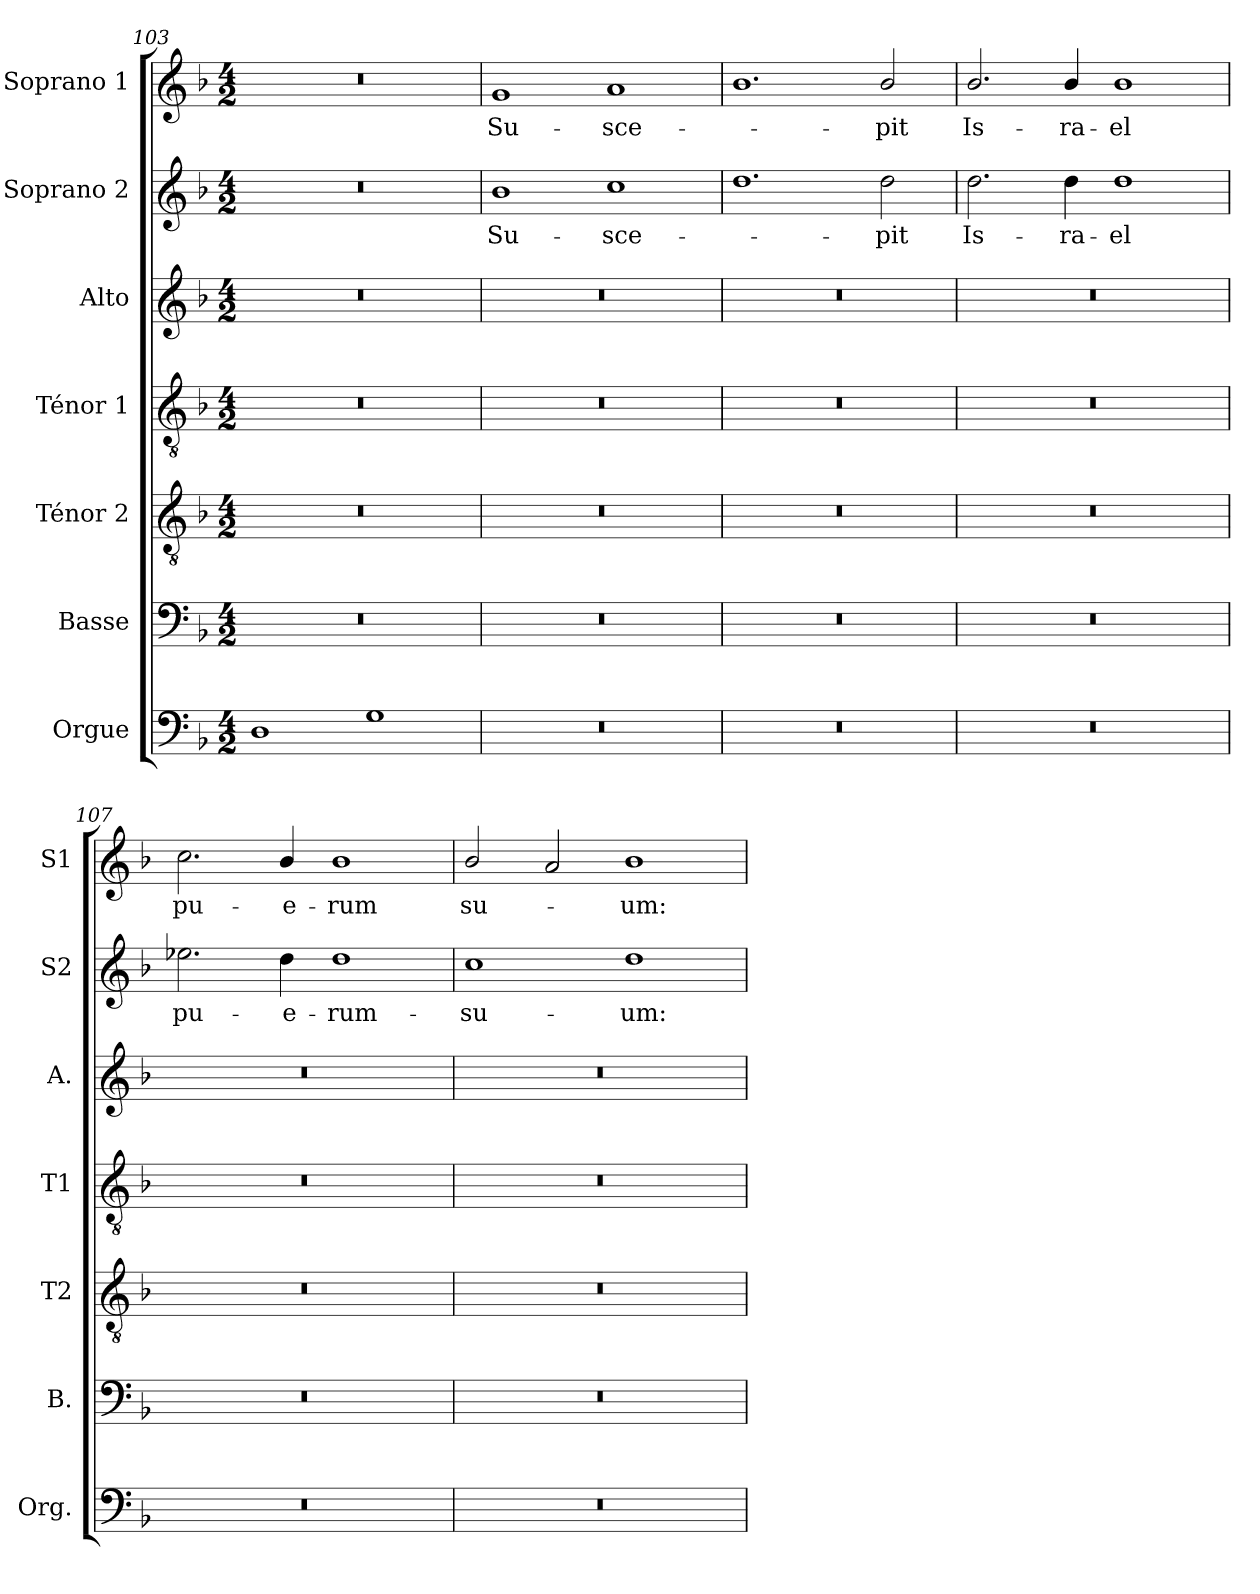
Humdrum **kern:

**kern	**kern	**kern	**kern	**kern	**kern	**text	**kern	**text
*part7	*part6	*part5	*part4	*part3	*part2	*part2	*part1	*part1
*staff7	*staff6	*staff5	*staff4	*staff3	*staff2	*staff2	*staff1	*staff1
*I"Orgue	*I"Basse	*I"Ténor 2	*I"Ténor 1	*I"Alto	*I"Soprano 2	*	*I"Soprano 1	*
*I'Org.	*I'B.	*I'T2	*I'T1	*I'A.	*I'S2	*	*I'S1	*
*clefF4	*clefF4	*clefGv2	*clefGv2	*clefG2	*clefG2	*	*clefG2	*
*k[b-]	*k[b-]	*k[b-]	*k[b-]	*k[b-]	*k[b-]	*	*k[b-]	*
*M4/2	*M4/2	*M4/2	*M4/2	*M4/2	*M4/2	*	*M4/2	*
=103	=103	=103	=103	=103	=103	=103	=103	=103
1D	0r	0r	0r	0r	0r	.	0r	.
1G	.	.	.	.	.	.	.	.
=104	=104	=104	=104	=104	=104	=104	=104	=104
!	!	!	!	!	!	!LO:LY:b	!	!LO:LY:b
0r	0r	0r	0r	0r	1b-	Su-	1g	Su-
!	!	!	!	!	!	!LO:LY:b	!	!LO:LY:b
.	.	.	.	.	1cc	-sce-	1a	-sce-
=105	=105	=105	=105	=105	=105	=105	=105	=105
0r	0r	0r	0r	0r	1.dd	.	1.b-	.
!	!	!	!	!	!	!LO:LY:b	!	!LO:LY:b
.	.	.	.	.	2dd\	-pit	2b-/	-pit
=106	=106	=106	=106	=106	=106	=106	=106	=106
!	!	!	!	!	!	!LO:LY:b	!	!LO:LY:b
0r	0r	0r	0r	0r	2.dd\	Is-	2.b-/	Is-
!	!	!	!	!	!	!LO:LY:b	!	!LO:LY:b
.	.	.	.	.	4dd\	-ra-	4b-/	-ra-
!	!	!	!	!	!	!LO:LY:b	!	!LO:LY:b
.	.	.	.	.	1dd	-el	1b-	-el
!!LO:LB:g=z
=107	=107	=107	=107	=107	=107	=107	=107	=107
!	!	!	!	!	!	!LO:LY:b	!	!LO:LY:b
0r	0r	0r	0r	0r	2.ee-X\	pu-	2.cc\	pu-
!	!	!	!	!	!	!LO:LY:b	!	!LO:LY:b
.	.	.	.	.	4dd\	-e-	4b-/	-e-
!	!	!	!	!	!	!LO:LY:b	!	!LO:LY:b
.	.	.	.	.	1dd	-rum-	1b-	-rum
=108	=108	=108	=108	=108	=108	=108	=108	=108
!	!	!	!	!	!	!LO:LY:b	!	!LO:LY:b
0r	0r	0r	0r	0r	1cc	-su-	2b-/	su-
.	.	.	.	.	.	.	2a/	.
!	!	!	!	!	!	!LO:LY:b	!	!LO:LY:b
.	.	.	.	.	1dd	-um:	1b-	-um:
=	=	=	=	=	=	=	=	=
*-	*-	*-	*-	*-	*-	*-	*-	*-
